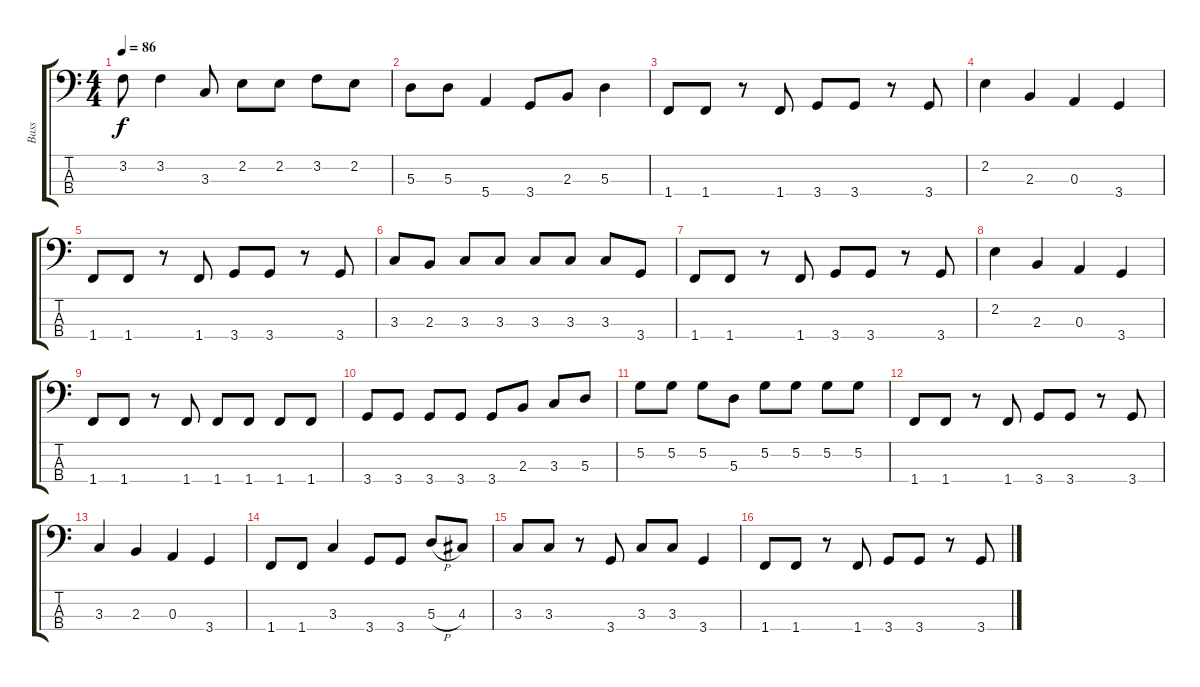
\track ("Bass" "Bass") {instrument electricbasspick}
\staff {score tabs}
\tuning (G2 D2 A1 E1) {hide}
\ts (4 4)
\tempo 86
\clef f4
\ks c
3.2.8{dy f} 3.2.4 3.3.8 2.2.8 2.2.8 3.2.8 2.2.8 |
5.3.8 5.3.8 5.4.4 3.4.8 2.3.8 5.3.4 |
1.4.8 1.4.8 r.8 1.4.8 3.4.8 3.4.8 r.8 3.4.8 |
2.2.4 2.3.4 0.3.4 3.4.4 |
1.4.8 1.4.8 r.8 1.4.8 3.4.8 3.4.8 r.8 3.4.8 |
3.3.8 2.3.8 3.3.8 3.3.8 3.3.8 3.3.8 3.3.8 3.4.8 |
1.4.8 1.4.8 r.8 1.4.8 3.4.8 3.4.8 r.8 3.4.8 |
2.2.4 2.3.4 0.3.4 3.4.4 |
1.4.8 1.4.8 r.8 1.4.8 1.4.8 1.4.8 1.4.8 1.4.8 |
3.4.8 3.4.8 3.4.8 3.4.8 3.4.8 2.3.8 3.3.8 5.3.8 |
5.2.8 5.2.8 5.2.8 5.3.8 5.2.8 5.2.8 5.2.8 5.2.8 |
1.4.8 1.4.8 r.8 1.4.8 3.4.8 3.4.8 r.8 3.4.8 |
3.3.4 2.3.4 0.3.4 3.4.4 |
1.4.8 1.4.8 3.3.4 3.4.8 3.4.8 5.3{h}.8 4.3.8 |
3.3.8 3.3.8 r.8 3.4.8 3.3.8 3.3.8 3.4.4 |
1.4.8 1.4.8 r.8 1.4.8 3.4.8 3.4.8 r.8 3.4.8
